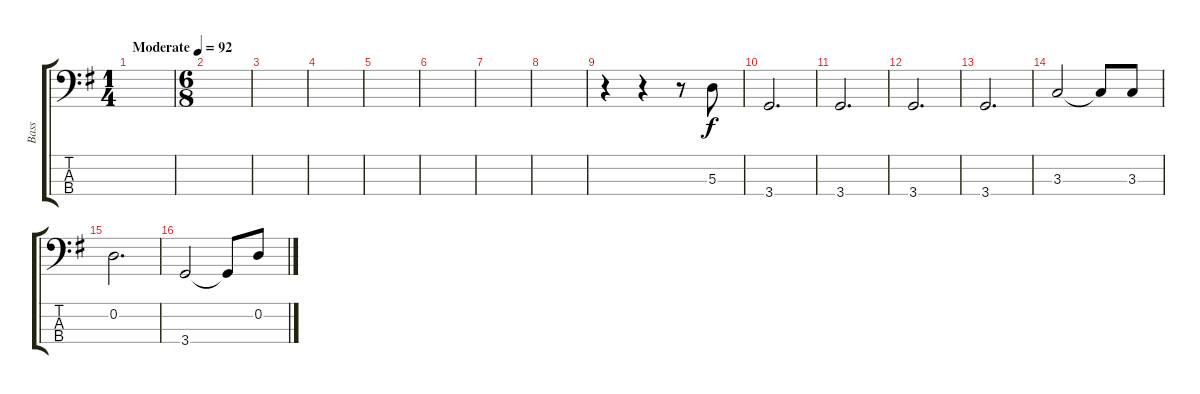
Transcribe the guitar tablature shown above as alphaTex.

\track ("Bass" "Bass") {instrument acousticbass}
\staff {score tabs}
\tuning (G2 D2 A1 E1) {hide}
\ts (1 4)
\tempo (92 "Moderate")
\clef f4
\ks g
|
\ts (6 8)
|
|
|
|
|
|
|
r.4 r.4 r.8 5.3.8 |
3.4.2{d} |
3.4.2{d} |
3.4.2{d} |
3.4.2{d} |
3.3.2 3.3{t}.8 3.3.8 |
0.2.2{d} |
3.4.2 3.4{t}.8 0.2.8
